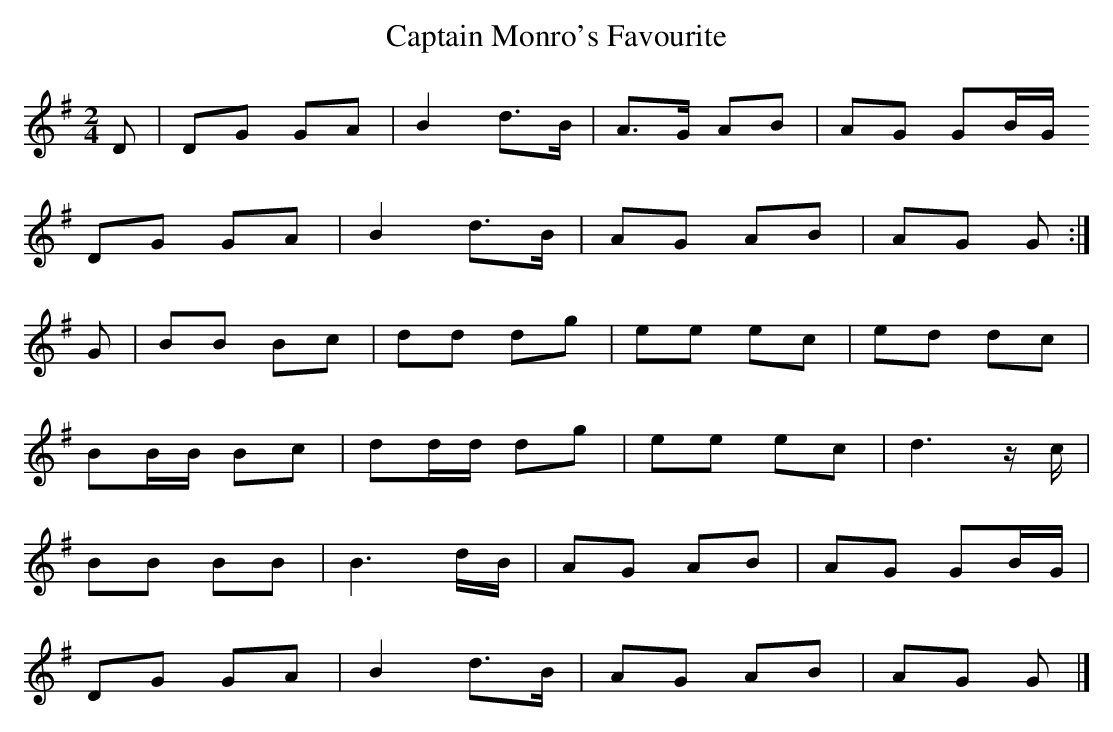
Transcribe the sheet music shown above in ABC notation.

X:1
T:Captain Monro's Favourite
M:2/4
L:1/8
K:G
D | DG GA | B2 d>B | A>G AB | AG GB/G/
    DG GA | B2 d>B | AG  AB | AG G    :|
G | BB Bc | dd dg  | ee  ec | ed dc    |
    BB/B/ Bc | dd/d/ dg | ee ec | d3 z/c/ |
    BB BB | B3 d/B/ | AG AB | AG GB/G/ |
    DG GA | B2 d>B | AG  AB | AG G    |]
